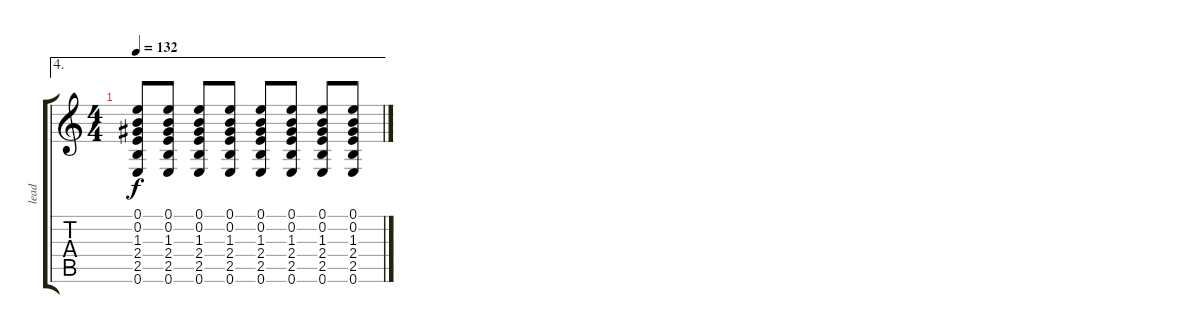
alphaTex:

\track ("lead" "lead") {instrument acousticguitarsteel}
\staff {score tabs}
\tuning (E4 B3 G3 D3 A2 E2) {hide}
\ae 4
\ts (4 4)
\tempo 132
\clef g2
\ks c
(0.1 0.2 1.3 2.4 2.5 0.6).8{dy f} (0.1 0.2 1.3 2.4 2.5 0.6).8 (0.1 0.2 1.3 2.4 2.5 0.6).8 (0.1 0.2 1.3 2.4 2.5 0.6).8 (0.1 0.2 1.3 2.4 2.5 0.6).8 (0.1 0.2 1.3 2.4 2.5 0.6).8 (0.1 0.2 1.3 2.4 2.5 0.6).8 (0.1 0.2 1.3 2.4 2.5 0.6).8
